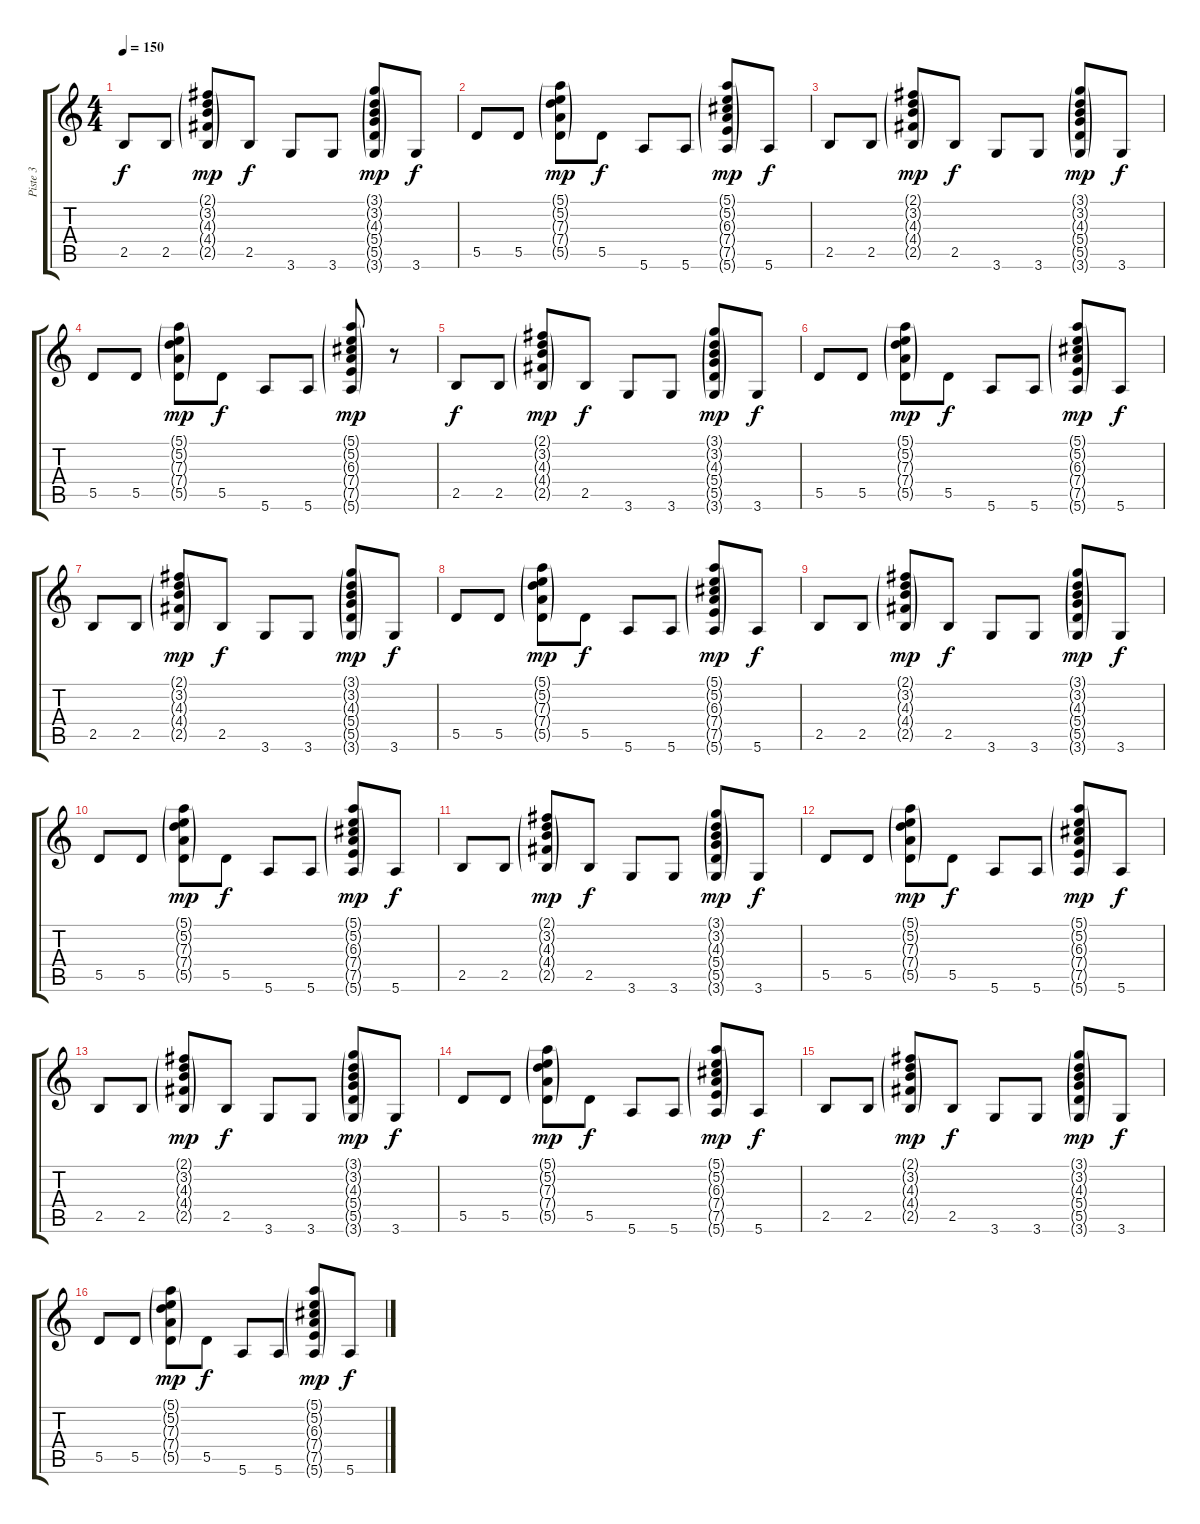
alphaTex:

\track ("Piste 3" "Piste 3") {instrument acousticguitarsteel}
\staff {score tabs}
\tuning (E4 B3 G3 D3 A2 E2) {hide}
\ts (4 4)
\tempo 150
\clef g2
\ks c
2.5.8{dy f} 2.5.8 (2.1{g} 3.2{g} 4.3{g} 4.4{g} 2.5{g}).8{dy mp} 2.5.8{dy f} 3.6.8 3.6.8 (3.1{g} 3.2{g} 4.3{g} 5.4{g} 5.5{g} 3.6{g}).8{dy mp} 3.6.8{dy f} |
5.5.8 5.5.8 (5.1{g} 5.2{g} 7.3{g} 7.4{g} 5.5{g}).8{dy mp} 5.5.8{dy f} 5.6.8 5.6.8 (5.1{g} 5.2{g} 6.3{g} 7.4{g} 7.5{g} 5.6{g}).8{dy mp} 5.6.8{dy f} |
2.5.8 2.5.8 (2.1{g} 3.2{g} 4.3{g} 4.4{g} 2.5{g}).8{dy mp} 2.5.8{dy f} 3.6.8 3.6.8 (3.1{g} 3.2{g} 4.3{g} 5.4{g} 5.5{g} 3.6{g}).8{dy mp} 3.6.8{dy f} |
5.5.8 5.5.8 (5.1{g} 5.2{g} 7.3{g} 7.4{g} 5.5{g}).8{dy mp} 5.5.8{dy f} 5.6.8 5.6.8 (5.1{g} 5.2{g} 6.3{g} 7.4{g} 7.5{g} 5.6{g}).8{dy mp} r.8 |
2.5.8{dy f} 2.5.8 (2.1{g} 3.2{g} 4.3{g} 4.4{g} 2.5{g}).8{dy mp} 2.5.8{dy f} 3.6.8 3.6.8 (3.1{g} 3.2{g} 4.3{g} 5.4{g} 5.5{g} 3.6{g}).8{dy mp} 3.6.8{dy f} |
5.5.8 5.5.8 (5.1{g} 5.2{g} 7.3{g} 7.4{g} 5.5{g}).8{dy mp} 5.5.8{dy f} 5.6.8 5.6.8 (5.1{g} 5.2{g} 6.3{g} 7.4{g} 7.5{g} 5.6{g}).8{dy mp} 5.6.8{dy f} |
2.5.8 2.5.8 (2.1{g} 3.2{g} 4.3{g} 4.4{g} 2.5{g}).8{dy mp} 2.5.8{dy f} 3.6.8 3.6.8 (3.1{g} 3.2{g} 4.3{g} 5.4{g} 5.5{g} 3.6{g}).8{dy mp} 3.6.8{dy f} |
5.5.8 5.5.8 (5.1{g} 5.2{g} 7.3{g} 7.4{g} 5.5{g}).8{dy mp} 5.5.8{dy f} 5.6.8 5.6.8 (5.1{g} 5.2{g} 6.3{g} 7.4{g} 7.5{g} 5.6{g}).8{dy mp} 5.6.8{dy f} |
2.5.8 2.5.8 (2.1{g} 3.2{g} 4.3{g} 4.4{g} 2.5{g}).8{dy mp} 2.5.8{dy f} 3.6.8 3.6.8 (3.1{g} 3.2{g} 4.3{g} 5.4{g} 5.5{g} 3.6{g}).8{dy mp} 3.6.8{dy f} |
5.5.8 5.5.8 (5.1{g} 5.2{g} 7.3{g} 7.4{g} 5.5{g}).8{dy mp} 5.5.8{dy f} 5.6.8 5.6.8 (5.1{g} 5.2{g} 6.3{g} 7.4{g} 7.5{g} 5.6{g}).8{dy mp} 5.6.8{dy f} |
2.5.8 2.5.8 (2.1{g} 3.2{g} 4.3{g} 4.4{g} 2.5{g}).8{dy mp} 2.5.8{dy f} 3.6.8 3.6.8 (3.1{g} 3.2{g} 4.3{g} 5.4{g} 5.5{g} 3.6{g}).8{dy mp} 3.6.8{dy f} |
5.5.8 5.5.8 (5.1{g} 5.2{g} 7.3{g} 7.4{g} 5.5{g}).8{dy mp} 5.5.8{dy f} 5.6.8 5.6.8 (5.1{g} 5.2{g} 6.3{g} 7.4{g} 7.5{g} 5.6{g}).8{dy mp} 5.6.8{dy f} |
2.5.8 2.5.8 (2.1{g} 3.2{g} 4.3{g} 4.4{g} 2.5{g}).8{dy mp} 2.5.8{dy f} 3.6.8 3.6.8 (3.1{g} 3.2{g} 4.3{g} 5.4{g} 5.5{g} 3.6{g}).8{dy mp} 3.6.8{dy f} |
5.5.8 5.5.8 (5.1{g} 5.2{g} 7.3{g} 7.4{g} 5.5{g}).8{dy mp} 5.5.8{dy f} 5.6.8 5.6.8 (5.1{g} 5.2{g} 6.3{g} 7.4{g} 7.5{g} 5.6{g}).8{dy mp} 5.6.8{dy f} |
2.5.8 2.5.8 (2.1{g} 3.2{g} 4.3{g} 4.4{g} 2.5{g}).8{dy mp} 2.5.8{dy f} 3.6.8 3.6.8 (3.1{g} 3.2{g} 4.3{g} 5.4{g} 5.5{g} 3.6{g}).8{dy mp} 3.6.8{dy f} |
5.5.8 5.5.8 (5.1{g} 5.2{g} 7.3{g} 7.4{g} 5.5{g}).8{dy mp} 5.5.8{dy f} 5.6.8 5.6.8 (5.1{g} 5.2{g} 6.3{g} 7.4{g} 7.5{g} 5.6{g}).8{dy mp} 5.6.8{dy f}
